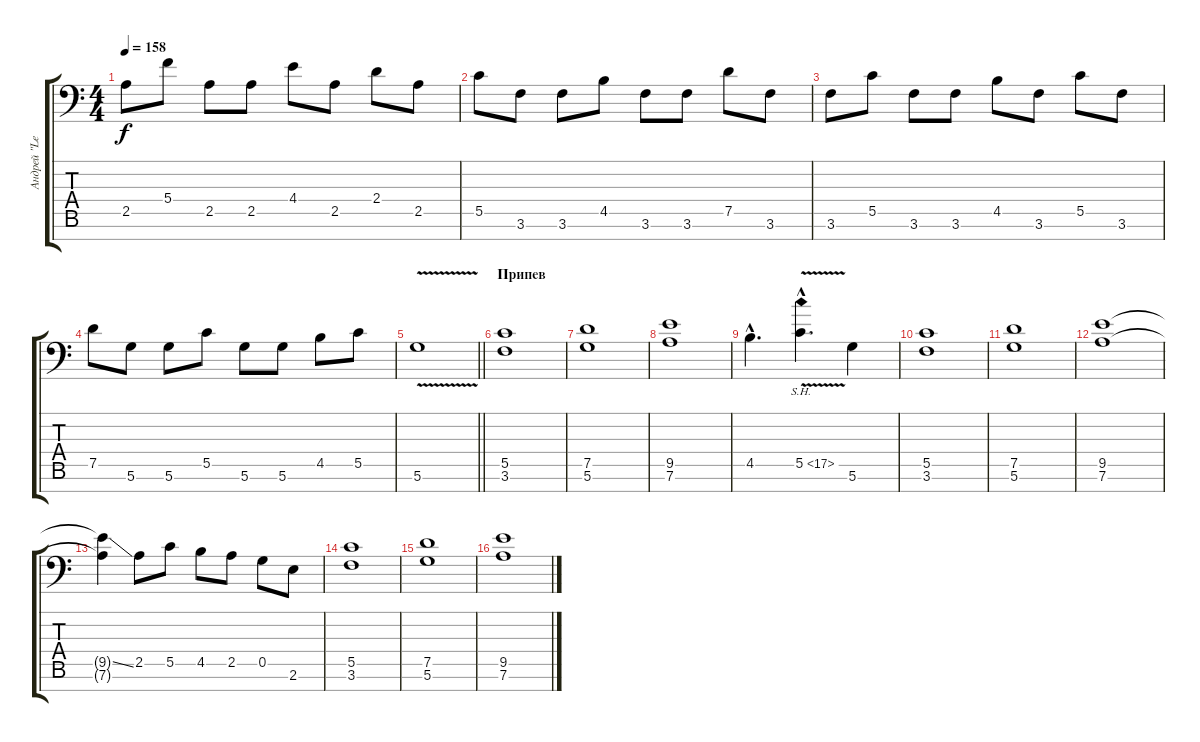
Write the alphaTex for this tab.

\track ("Андрей \"Leo\" Леонтьев" "Андрей \"Le") {instrument distortionguitar}
\staff {score tabs}
\tuning (D4 A3 F3 C3 G2 D2 A1) {hide}
\ts (4 4)
\tempo 158
\clef f4
\ks c
2.5.8{dy f} 5.4.8 2.5.8 2.5.8 4.4.8 2.5.8 2.4.8 2.5.8 |
5.5.8 3.6.8 3.6.8 4.5.8 3.6.8 3.6.8 7.5.8 3.6.8 |
3.6.8 5.5.8 3.6.8 3.6.8 4.5.8 3.6.8 5.5.8 3.6.8 |
7.5.8 5.6.8 5.6.8 5.5.8 5.6.8 5.6.8 4.5.8 5.5.8 |
\barLineRight lightlight
5.6{v}.1 |
\section ("" "Припев")
(5.5 3.6).1 |
(7.5 5.6).1 |
(9.5 7.6).1 |
4.5{hac}.4{d} 5.5{sh 12 v hac}.4{d} 5.6.4 |
(5.5 3.6).1 |
(7.5 5.6).1 |
(9.5 7.6).1 |
(9.5{ss t} 7.6{t}).4 2.5.8 5.5.8 4.5.8 2.5.8 0.5.8 2.6.8 |
(5.5 3.6).1 |
(7.5 5.6).1 |
(9.5 7.6).1
